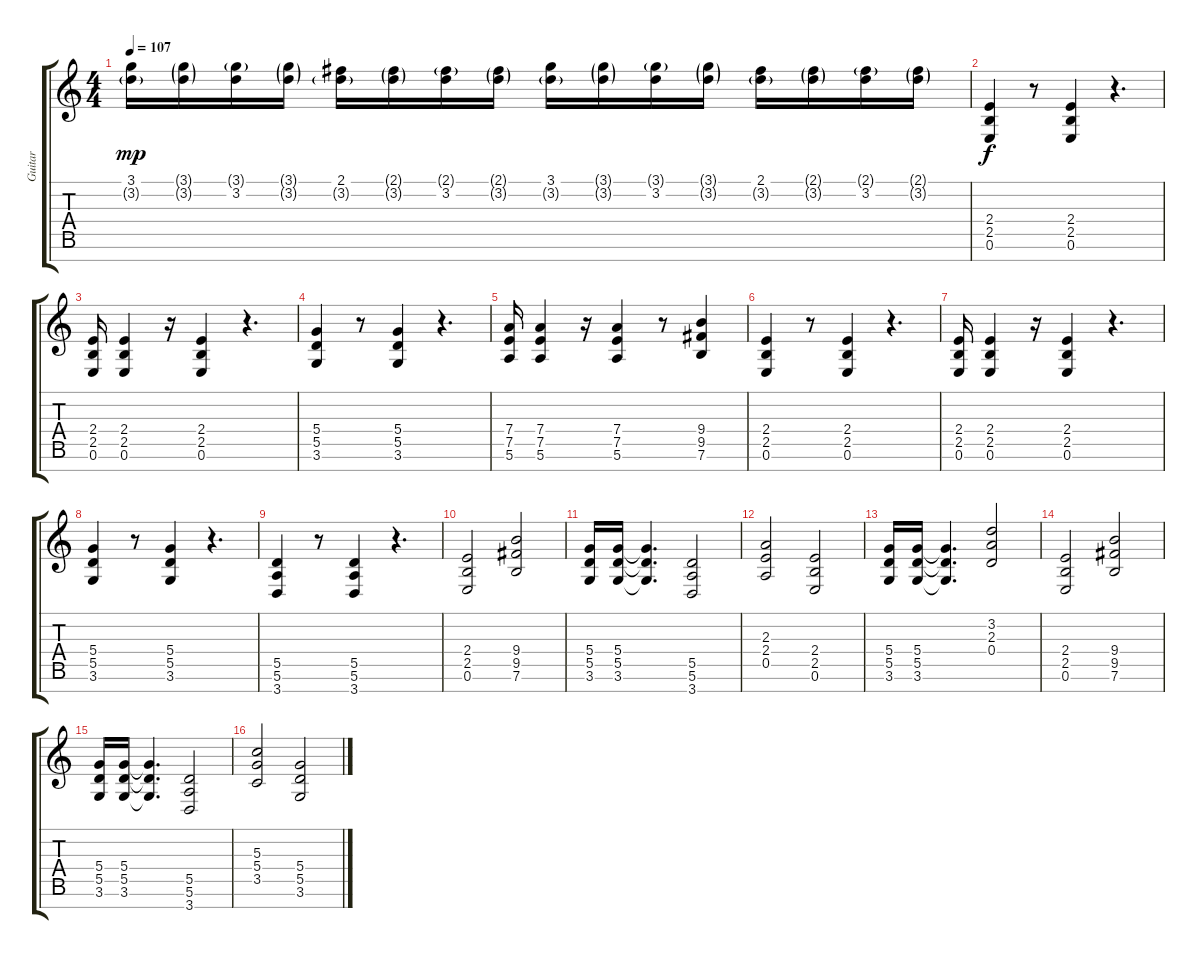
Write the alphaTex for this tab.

\track ("Guitar" "Guitar") {instrument distortionguitar}
\staff {score tabs}
\tuning (E4 B3 G3 D3 A2 E2 B1) {hide}
\ts (4 4)
\tempo 107
\clef g2
\ks c
(3.1 3.2{g}).16{dy mp} (3.1{g} 3.2{g}).16 (3.1{g} 3.2).16 (3.1{g} 3.2{g}).16 (2.1 3.2{g}).16 (2.1{g} 3.2{g}).16 (2.1{g} 3.2).16 (2.1{g} 3.2{g}).16 (3.1 3.2{g}).16 (3.1{g} 3.2{g}).16 (3.1{g} 3.2).16 (3.1{g} 3.2{g}).16 (2.1 3.2{g}).16 (2.1{g} 3.2{g}).16 (2.1{g} 3.2).16 (2.1{g} 3.2{g}).16 |
(2.4 2.5 0.6).4{dy f instrument distortionguitar} r.8 (2.4 2.5 0.6).4 r.4{d} |
(2.4 2.5 0.6).16 (2.4 2.5 0.6).4 r.16 (2.4 2.5 0.6).4 r.4{d} |
(5.4 5.5 3.6).4 r.8 (5.4 5.5 3.6).4 r.4{d} |
(7.4 7.5 5.6).16 (7.4 7.5 5.6).4 r.16 (7.4 7.5 5.6).4 r.8 (9.4 9.5 7.6).4 |
(2.4 2.5 0.6).4 r.8 (2.4 2.5 0.6).4 r.4{d} |
(2.4 2.5 0.6).16 (2.4 2.5 0.6).4 r.16 (2.4 2.5 0.6).4 r.4{d} |
(5.4 5.5 3.6).4 r.8 (5.4 5.5 3.6).4 r.4{d} |
(5.5 5.6 3.7).4 r.8 (5.5 5.6 3.7).4 r.4{d} |
(2.4 2.5 0.6).2 (9.4 9.5 7.6).2 |
(5.4 5.5 3.6).16 (5.4 5.5 3.6).16 (5.4{t} 5.5{t} 3.6{t}).4{d} (5.5 5.6 3.7).2 |
(2.3 2.4 0.5).2 (2.4 2.5 0.6).2 |
(5.4 5.5 3.6).16 (5.4 5.5 3.6).16 (5.4{t} 5.5{t} 3.6{t}).4{d} (3.2 2.3 0.4).2 |
(2.4 2.5 0.6).2 (9.4 9.5 7.6).2 |
(5.4 5.5 3.6).16 (5.4 5.5 3.6).16 (5.4{t} 5.5{t} 3.6{t}).4{d} (5.5 5.6 3.7).2 |
(5.3 5.4 3.5).2 (5.4 5.5 3.6).2
